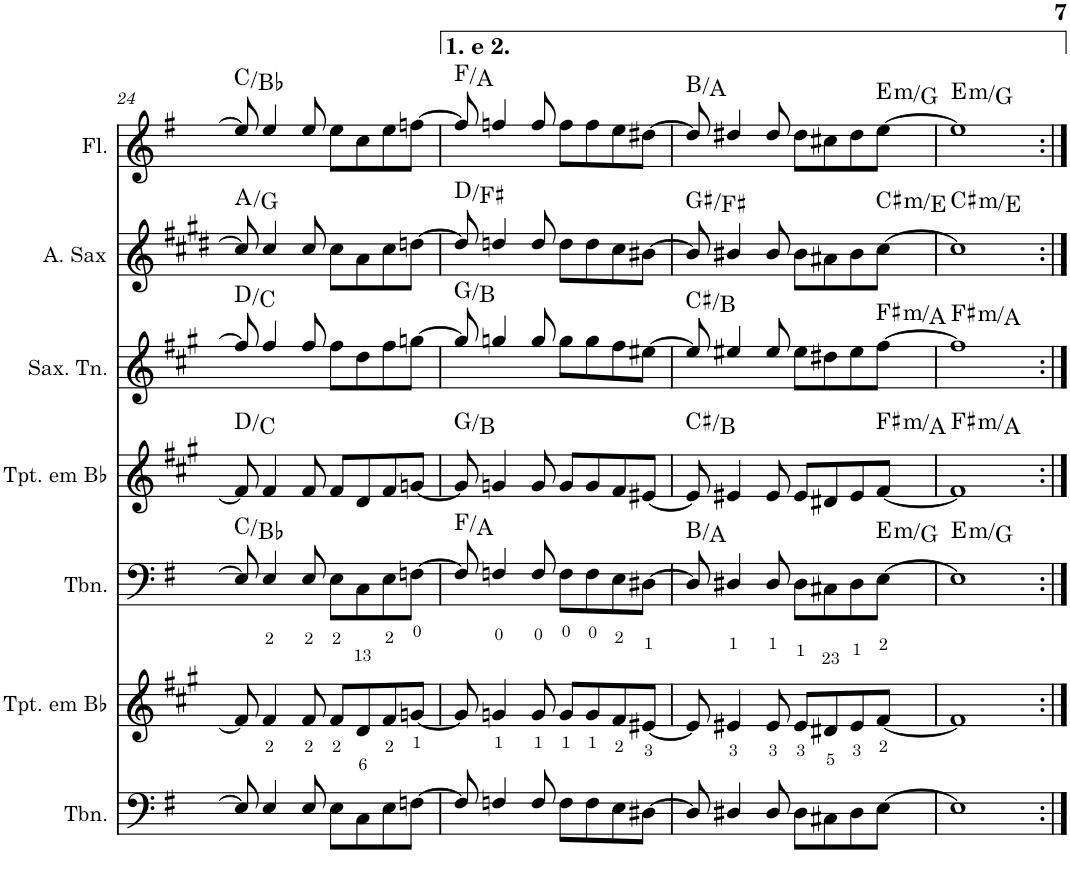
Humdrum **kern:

**kern	**kern	**kern	**harte	**kern	**harte	**kern	**harte	**kern	**harte	**kern	**harte
*part7	*part6	*part5	*part5	*part4	*part4	*part3	*part3	*part2	*part2	*part1	*part1
*staff7	*staff6	*staff5	*	*staff4	*	*staff3	*	*staff2	*	*staff1	*
*I"Trombone	*I"Trompete em Bb	*I"Trombone	*	*I"Trompete em Bb	*	*I"Saxofone Tenor	*	*I"Saxofone Alto	*	*I"Flauta Transversal	*
*I'Tbn.	*I'Tpt. em Bb	*I'Tbn.	*	*I'Tpt. em Bb	*	*I'Sax. Tn.	*	*	*	*I'Fl.	*
!!LO:PB:g=z
*clefF4	*clefG2	*clefF4	*	*clefG2	*	*clefG2	*	*clefG2	*	*clefG2	*
*	*Trd1c2	*	*	*Trd1c2	*	*Trd8c14	*	*Trd5c9	*	*	*
*k[f#]	*k[f#c#g#]	*k[f#]	*	*k[f#c#g#]	*	*k[f#c#g#]	*	*k[f#c#g#d#]	*	*k[f#]	*
*G:	*A:	*G:	*	*A:	*	*A:	*	*E:	*	*G:	*
*M2/2	*M2/2	*M2/2	*	*M2/2	*	*M2/2	*	*M2/2	*	*M2/2	*
*met(c|)	*met(c|)	*met(c|)	*	*met(c|)	*	*met(c|)	*	*met(c|)	*	*met(c|)	*
=24	=24	=24	=24	=24	=24	=24	=24	=24	=24	=24	=24
8E/]	8f#/]	8E/]	C:maj/b7	8f#/]	D:maj/b7	8ff#/]	D:maj/b7	8cc#/]	A:maj/b7	8ee/]	C:maj/b7
4E/	4f#/	4E/	.	4f#/	.	4ff#/	.	4cc#/	.	4ee/	.
8E/	8f#/	8E/	.	8f#/	.	8ff#/	.	8cc#/	.	8ee/	.
8E\L	8f#/L	8E\L	.	8f#/L	.	8ff#\L	.	8cc#\L	.	8ee\L	.
8C\	8d/	8C\	.	8d/	.	8dd\	.	8a\	.	8cc\	.
8E\	8f#/	8E\	.	8f#/	.	8ff#\	.	8cc#\	.	8ee\	.
[8Fn\J	[8gn/J	[8Fn\J	.	[8gn/J	.	[8ggn\J	.	[8ddn\J	.	[8ffn\J	.
=25	=25	=25	=25	=25	=25	=25	=25	=25	=25	=25	=25
8F/]	8g/]	8F/]	F:maj/3	8g/]	G:maj/3	8gg/]	G:maj/3	8dd/]	D:maj/3	8ff/]	F:maj/3
4Fn/	4gn/	4Fn/	.	4gn/	.	4ggn/	.	4ddn/	.	4ffn/	.
8F/	8g/	8F/	.	8g/	.	8gg/	.	8dd/	.	8ff/	.
8F\L	8g/L	8F\L	.	8g/L	.	8gg\L	.	8dd\L	.	8ff\L	.
8F\	8g/	8F\	.	8g/	.	8gg\	.	8dd\	.	8ff\	.
8E\	8f#/	8E\	.	8f#/	.	8ff#\	.	8cc#\	.	8ee\	.
[8D#X\J	[8e#X/J	[8D#X\J	.	[8e#X/J	.	[8ee#X\J	.	[8b#X\J	.	[8dd#X\J	.
=26	=26	=26	=26	=26	=26	=26	=26	=26	=26	=26	=26
8D#/]	8e#/]	8D#/]	B:maj/b7	8e#/]	C#:maj/b7	8ee#/]	C#:maj/b7	8b#/]	G#:maj/b7	8dd#/]	B:maj/b7
4D#X/	4e#X/	4D#X/	.	4e#X/	.	4ee#X/	.	4b#X/	.	4dd#X/	.
8D#/	8e#/	8D#/	.	8e#/	.	8ee#/	.	8b#/	.	8dd#/	.
8D#\L	8e#/L	8D#\L	.	8e#/L	.	8ee#\L	.	8b#\L	.	8dd#\L	.
8C#X\	8d#X/	8C#X\	.	8d#X/	.	8dd#X\	.	8a#X\	.	8cc#X\	.
8D#\	8e#/	8D#\	.	8e#/	.	8ee#\	.	8b#\	.	8dd#\	.
!	!	!	!LO:H:kt=m	!	!LO:H:kt=m	!	!LO:H:kt=m	!	!LO:H:kt=m	!	!LO:H:kt=m
[8E\J	[8f#/J	[8E\J	E:min/b3	[8f#/J	F#:min/b3	[8ff#\J	F#:min/b3	[8cc#\J	C#:min/b3	[8ee\J	E:min/b3
=27	=27	=27	=27	=27	=27	=27	=27	=27	=27	=27	=27
!	!	!	!LO:H:kt=m	!	!LO:H:kt=m	!	!LO:H:kt=m	!	!LO:H:kt=m	!	!LO:H:kt=m
1E]	1f#]	1E]	E:min/b3	1f#]	F#:min/b3	1ff#]	F#:min/b3	1cc#]	C#:min/b3	1ee]	E:min/b3
=:|!	=:|!	=:|!	=:|!	=:|!	=:|!	=:|!	=:|!	=:|!	=:|!	=:|!	=:|!
*-	*-	*-	*-	*-	*-	*-	*-	*-	*-	*-	*-
